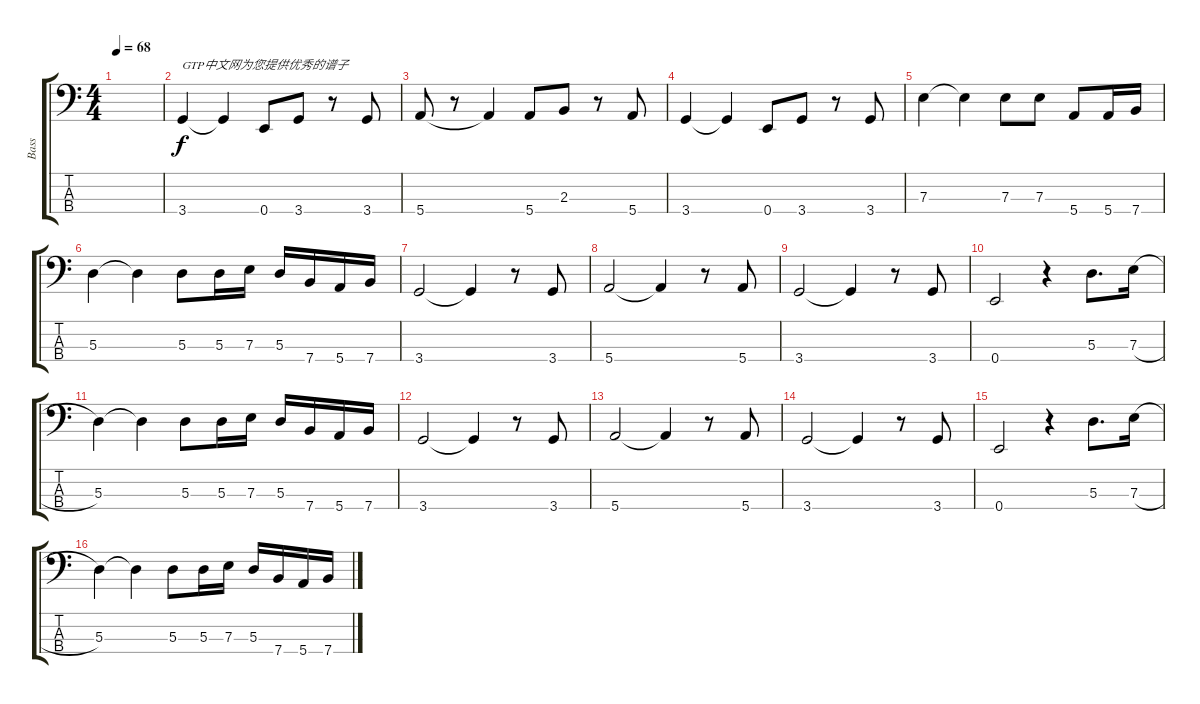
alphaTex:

\track ("Bass" "Bass") {instrument slapbass1}
\staff {score tabs}
\tuning (G2 D2 A1 E1) {hide}
\ts (4 4)
\tempo 68
\clef f4
\ks c
|
3.4.4{txt "GTP中文网为您提供优秀的谱子"} 3.4{t}.4 0.4.8 3.4.8 r.8 3.4.8 |
5.4.8 r.8 5.4{t}.4 5.4.8 2.3.8 r.8 5.4.8 |
3.4.4 3.4{t}.4 0.4.8 3.4.8 r.8 3.4.8 |
7.3.4 7.3{t}.4 7.3.8 7.3.8 5.4.8 5.4.16 7.4.16 |
5.3.4 5.3{t}.4 5.3.8 5.3.16 7.3.16 5.3.16 7.4.16 5.4.16 7.4.16 |
3.4.2 3.4{t}.4 r.8 3.4.8 |
5.4.2 5.4{t}.4 r.8 5.4.8 |
3.4.2 3.4{t}.4 r.8 3.4.8 |
0.4.2 r.4 5.3.8{d} 7.3{h}.16 |
5.3.4 5.3{t}.4 5.3.8 5.3.16 7.3.16 5.3.16 7.4.16 5.4.16 7.4.16 |
3.4.2 3.4{t}.4 r.8 3.4.8 |
5.4.2 5.4{t}.4 r.8 5.4.8 |
3.4.2 3.4{t}.4 r.8 3.4.8 |
0.4.2 r.4 5.3.8{d} 7.3{h}.16 |
5.3.4 5.3{t}.4 5.3.8 5.3.16 7.3.16 5.3.16 7.4.16 5.4.16 7.4.16
